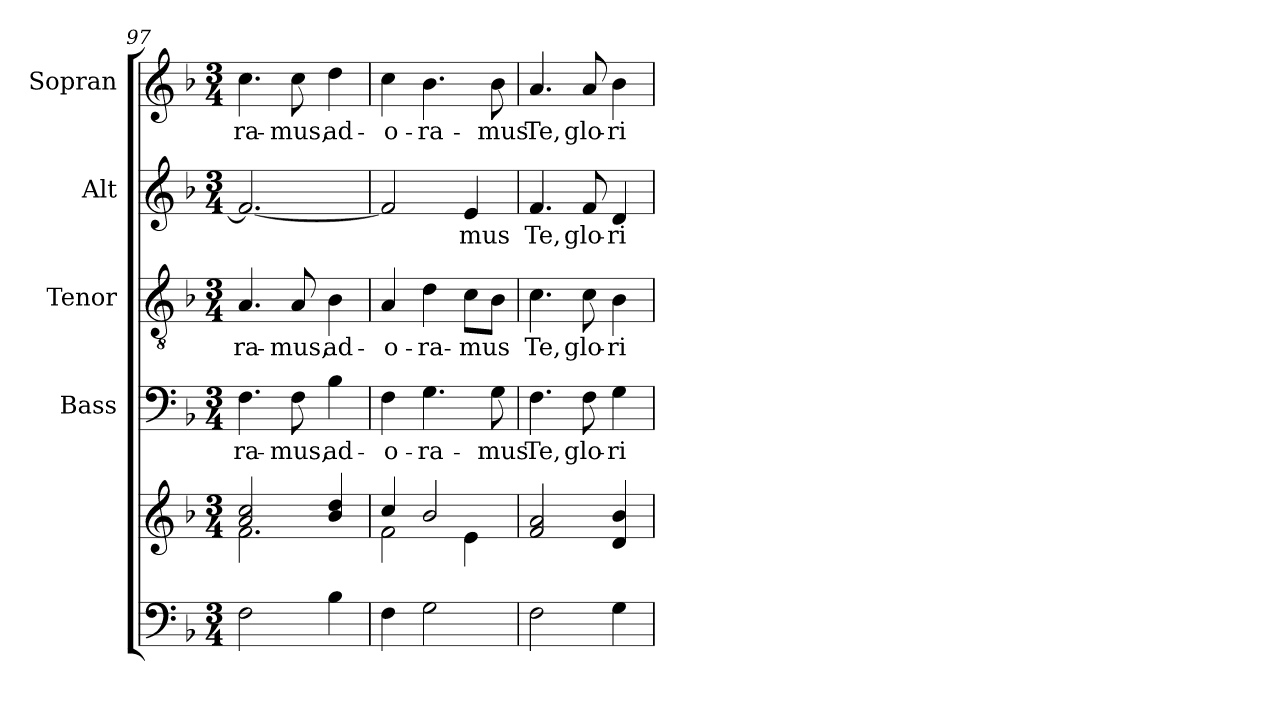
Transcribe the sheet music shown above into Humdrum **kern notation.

**kern	**kern	**kern	**text	**kern	**text	**kern	**text	**kern	**text
*part5	*part5	*part4	*part4	*part3	*part3	*part2	*part2	*part1	*part1
*staff6	*staff5	*staff4	*staff4	*staff3	*staff3	*staff2	*staff2	*staff1	*staff1
*	*	*I"Bass	*	*I"Tenor	*	*I"Alt	*	*I"Sopran	*
*	*	*I'B.	*	*I'T.	*	*I'A.	*	*I'S.	*
*clefF4	*clefG2	*clefF4	*	*clefGv2	*	*clefG2	*	*clefG2	*
*k[b-]	*k[b-]	*k[b-]	*	*k[b-]	*	*k[b-]	*	*k[b-]	*
*F:	*F:	*F:	*	*F:	*	*F:	*	*F:	*
*M3/4	*M3/4	*M3/4	*	*M3/4	*	*M3/4	*	*M3/4	*
=97	=97	=97	=97	=97	=97	=97	=97	=97	=97
*	*^	*	*	*	*	*	*	*	*
!	!	!	!	!LO:LY:b	!	!LO:LY:b	!	!	!	!LO:LY:b
2F\	2a/ 2cc/	2.f\	4.F\	-ra-	4.A/	-ra-	2.f/_	.	4.cc\	-ra-
!	!	!	!	!LO:LY:b	!	!LO:LY:b	!	!	!	!LO:LY:b
.	.	.	8F\	-mus,	8A/	-mus,	.	.	8cc\	-mus,
!	!	!	!	!LO:LY:b	!	!LO:LY:b	!	!	!	!LO:LY:b
4B-\	4b-/ 4dd/	.	4B-\	ad-	4B-\	ad-	.	.	4dd\	ad-
=98	=98	=98	=98	=98	=98	=98	=98	=98	=98	=98
!	!	!	!	!LO:LY:b	!	!LO:LY:b	!	!	!	!LO:LY:b
4F\	4cc/	2f\	4F\	-o-	4A/	-o-	2f/]	.	4cc\	-o-
!	!	!	!	!LO:LY:b	!	!LO:LY:b	!	!	!	!LO:LY:b
2G\	2b-/	.	4.G\	-ra-	4d\	-ra-	.	.	4.b-\	-ra-
!	!	!	!	!	!	!LO:LY:b	!	!LO:LY:b	!	!
.	.	4e\	.	.	8c\L	-mus	4e/	-mus	.	.
!	!	!	!	!LO:LY:b	!	!	!	!	!	!LO:LY:b
.	.	.	8G\	-mus	8B-\J	.	.	.	8b-\	-mus
*	*v	*v	*	*	*	*	*	*	*	*
=99	=99	=99	=99	=99	=99	=99	=99	=99	=99
!	!	!	!LO:LY:b	!	!LO:LY:b	!	!LO:LY:b	!	!LO:LY:b
2F\	2f/ 2a/	4.F\	Te,	4.c\	Te,	4.f/	Te,	4.a/	Te,
!	!	!	!LO:LY:b	!	!LO:LY:b	!	!LO:LY:b	!	!LO:LY:b
.	.	8F\	glo-	8c\	glo-	8f/	glo-	8a/	glo-
!	!	!	!LO:LY:b	!	!LO:LY:b	!	!LO:LY:b	!	!LO:LY:b
4G\	4d/ 4b-/	4G\	-ri-	4B-\	-ri-	4d/	-ri-	4b-\	-ri-
=	=	=	=	=	=	=	=	=	=
*-	*-	*-	*-	*-	*-	*-	*-	*-	*-
